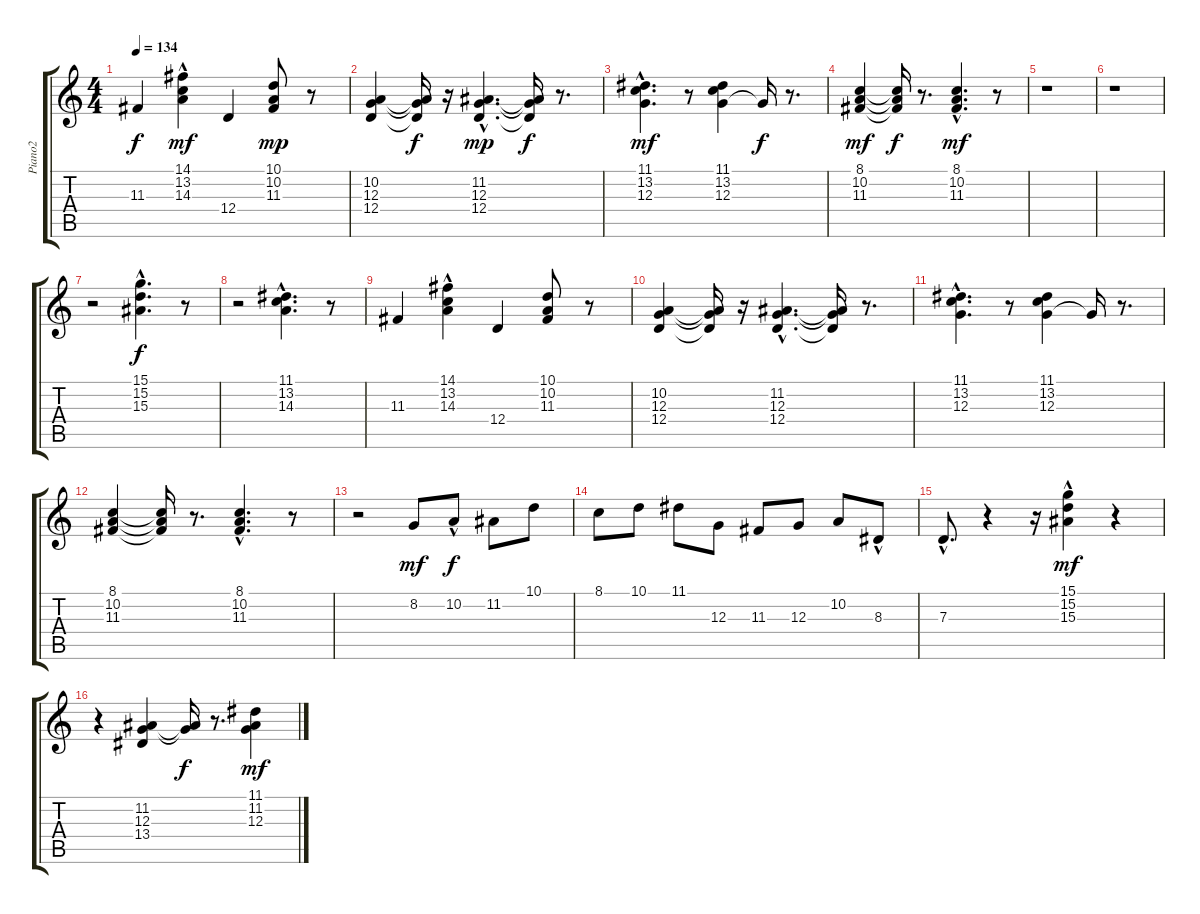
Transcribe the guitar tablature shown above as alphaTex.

\track ("Piano2" "Piano2") {instrument acousticgrandpiano}
\staff {score tabs}
\tuning (E4 B3 G3 D3 A2 E2) {hide}
\ts (4 4)
\tempo 134
\clef g2
\ks c
11.3.4{dy f} (14.1{hac} 13.2 14.3).4{dy mf} 12.4.4 (10.1 10.2 11.3).8{dy mp} r.8 |
(10.2 12.3 12.4).4 (10.2{t} 12.3{t} 12.4{t}).16{dy f} r.16 (11.2{hac} 12.3{hac} 12.4{hac}).4{d dy mp} (11.2{t} 12.3{t} 12.4{t}).16{dy f} r.8{d} |
(11.1 13.2{hac} 12.3).4{d dy mf} r.8 (11.1 13.2 12.3).4 12.3{t}.16{dy f} r.8{d} |
(8.1 10.2 11.3).4{dy mf} (8.1{t} 10.2{t} 11.3{t}).16{dy f} r.8{d} (8.1{hac} 10.2{hac} 11.3{hac}).4{d dy mf} r.8 |
r.1 |
r.1 |
r.2 (15.1{hac} 15.2 15.3).4{d dy f} r.8 |
r.2 (11.1{hac} 13.2{hac} 14.3{hac}).4{d} r.8 |
11.3.4 (14.1{hac} 13.2{hac} 14.3).4 12.4.4 (10.1 10.2 11.3).8 r.8 |
(10.2 12.3 12.4).4 (10.2{t} 12.3{t} 12.4{t}).16 r.16 (11.2{hac} 12.3{hac} 12.4{hac}).4{d} (11.2{t} 12.3{t} 12.4{t}).16 r.8{d} |
(11.1 13.2{hac} 12.3{hac}).4{d} r.8 (11.1 13.2 12.3).4 12.3{t}.16 r.8{d} |
(8.1 10.2 11.3).4 (8.1{t} 10.2{t} 11.3{t}).16 r.8{d} (8.1{hac} 10.2{hac} 11.3{hac}).4{d} r.8 |
r.2 8.2.8{dy mf} 10.2{hac}.8{dy f} 11.2.8 10.1.8 |
8.1.8 10.1.8 11.1.8 12.3.8 11.3.8 12.3.8 10.2.8 8.3{hac}.8 |
7.3{hac}.8{d} r.4 r.16 (15.1 15.2 15.3{hac}).4{dy mf} r.4 |
r.4 (11.2 12.3 13.4).4 (11.2{t} 12.3{t}).16{dy f} r.8{d} (11.1 11.2 12.3).4{dy mf}
